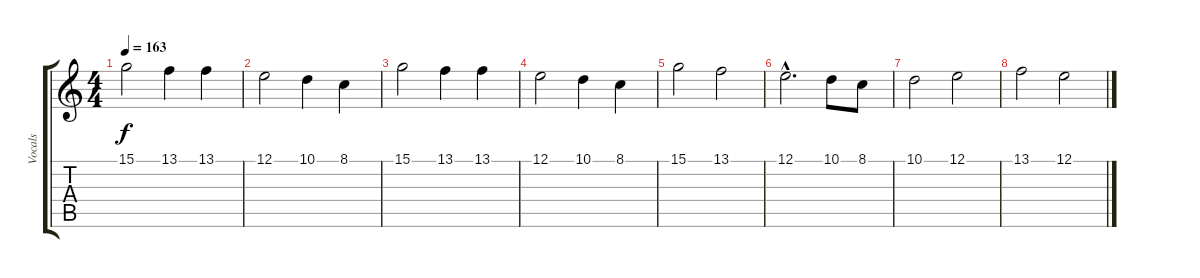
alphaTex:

\track ("Vocals" "Vocals") {instrument violin}
\staff {score tabs}
\tuning (E4 B3 G3 D3 A2 E2) {hide}
\ts (4 4)
\tempo 163
\clef g2
\ks c
15.1.2{dy f} 13.1.4 13.1.4 |
12.1.2 10.1.4 8.1.4 |
15.1.2 13.1.4 13.1.4 |
12.1.2 10.1.4 8.1.4 |
15.1.2 13.1.2 |
12.1{hac}.2{d} 10.1.8 8.1.8 |
10.1.2 12.1.2 |
13.1.2 12.1.2
